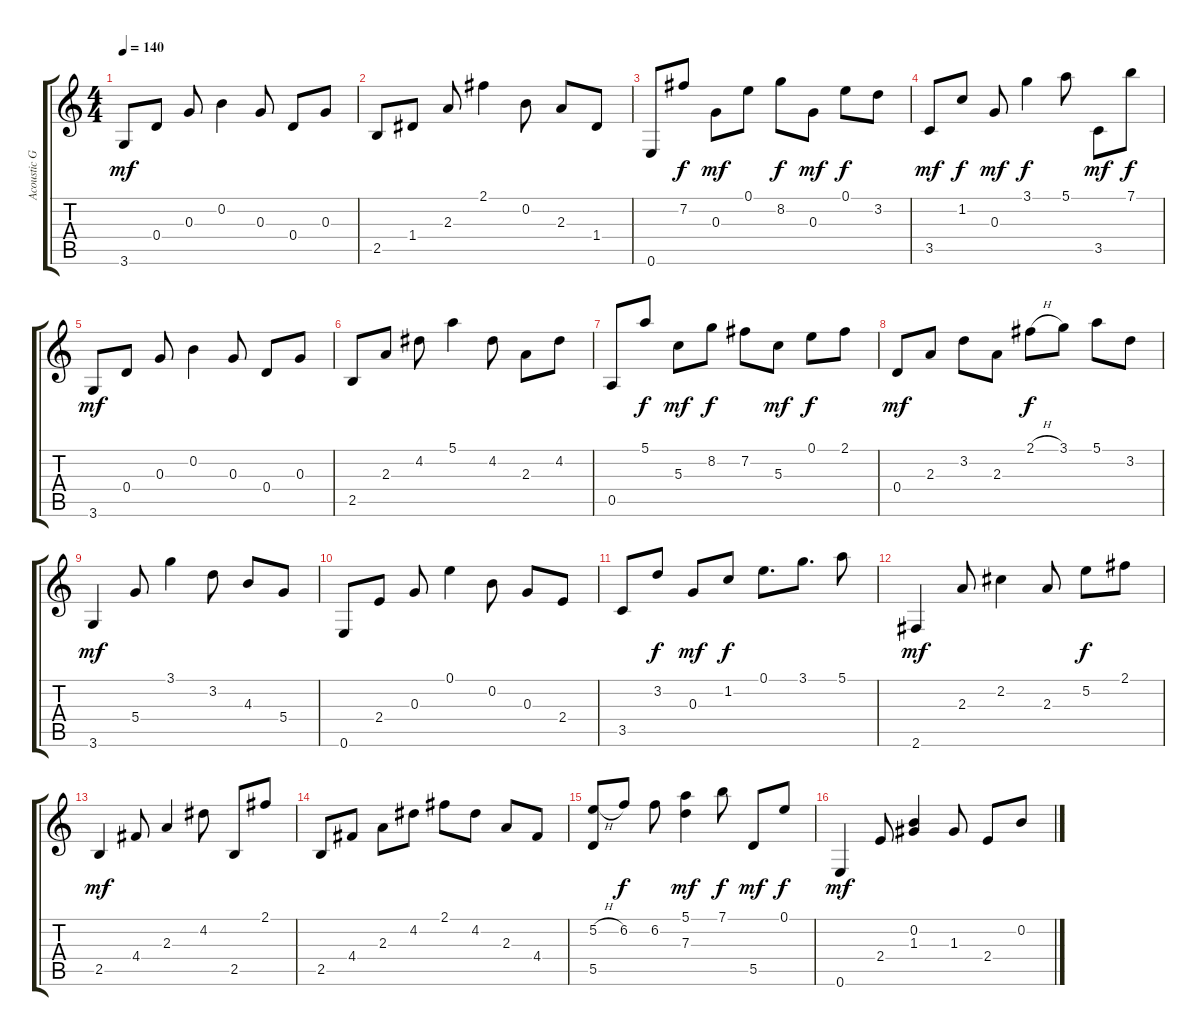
\track ("Acoustic Guitar" "Acoustic G") {instrument acousticguitarnylon}
\staff {score tabs}
\tuning (E4 B3 G3 D3 A2 E2) {hide}
\ts (4 4)
\tempo 140
\clef g2
\ks c
3.6.8{dy mf} 0.4.8 0.3.8 0.2.4 0.3.8 0.4.8 0.3.8 |
2.5.8 1.4.8 2.3.8 2.1.4 0.2.8 2.3.8 1.4.8 |
0.6.8 7.2.8{dy f} 0.3.8{dy mf} 0.1.8 8.2.8{dy f} 0.3.8{dy mf} 0.1.8{dy f} 3.2.8 |
3.5.8{dy mf} 1.2.8{dy f} 0.3.8{dy mf} 3.1.4{dy f} 5.1.8 3.5.8{dy mf} 7.1.8{dy f} |
3.6.8{dy mf} 0.4.8 0.3.8 0.2.4 0.3.8 0.4.8 0.3.8 |
2.5.8 2.3.8 4.2.8 5.1.4 4.2.8 2.3.8 4.2.8 |
0.5.8 5.1.8{dy f} 5.3.8{dy mf} 8.2.8{dy f} 7.2.8 5.3.8{dy mf} 0.1.8{dy f} 2.1.8 |
0.4.8{dy mf} 2.3.8 3.2.8 2.3.8 2.1{h}.8{dy f} 3.1.8 5.1.8 3.2.8 |
3.6.4{dy mf} 5.4.8 3.1.4 3.2.8 4.3.8 5.4.8 |
0.6.8 2.4.8 0.3.8 0.1.4 0.2.8 0.3.8 2.4.8 |
3.5.8 3.2.8{dy f} 0.3.8{dy mf} 1.2.8{dy f} 0.1.8{d} 3.1.8{d} 5.1.8 |
2.6.4{dy mf} 2.3.8 2.2.4 2.3.8 5.2.8{dy f} 2.1.8 |
2.5.4{dy mf} 4.4.8 2.3.4 4.2.8 2.5.8 2.1.8 |
2.5.8 4.4.8 2.3.8 4.2.8 2.1.8 4.2.8 2.3.8 4.4.8 |
(5.2{h} 5.5).8 6.2.8{dy f} 6.2.8 (5.1 7.3).4{dy mf} 7.1.8{dy f} 5.5.8{dy mf} 0.1.8{dy f} |
0.6.4{dy mf} 2.4.8 (0.2 1.3).4 1.3.8 2.4.8 0.2.8
